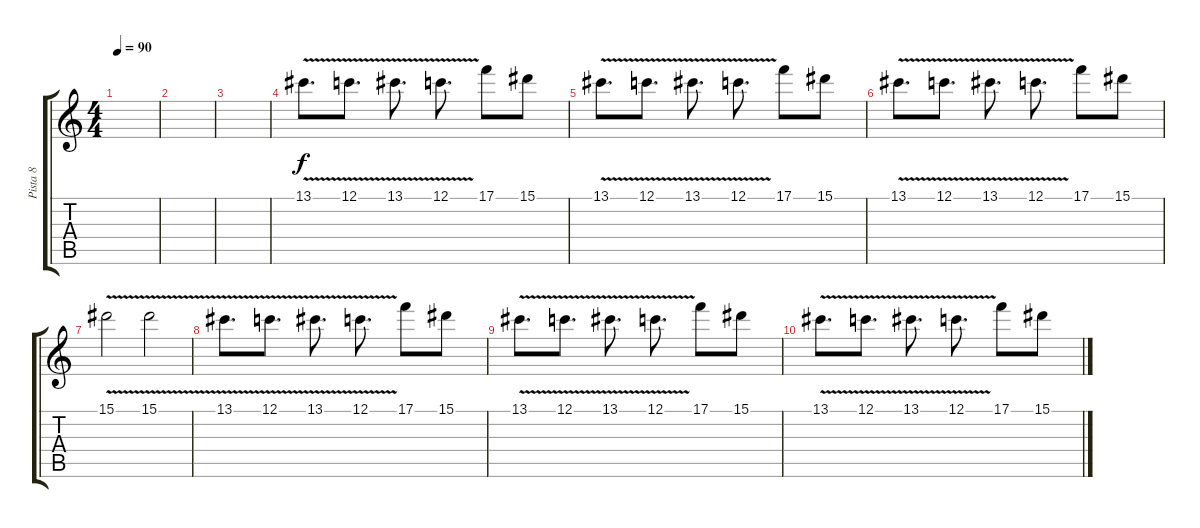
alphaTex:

\track ("Pista 8" "Pista 8") {instrument overdrivenguitar}
\staff {score tabs}
\tuning (C4 G3 Eb3 Bb2 F2 C2) {hide}
\ts (4 4)
\tempo 90
\clef g2
\ks c
|
|
|
13.1{v}.8{d} 12.1{v}.8{d} 13.1{v}.8{d} 12.1{v}.8{d} 17.1.8 15.1.8 |
13.1{v}.8{d} 12.1{v}.8{d} 13.1{v}.8{d} 12.1{v}.8{d} 17.1.8 15.1.8 |
13.1{v}.8{d} 12.1{v}.8{d} 13.1{v}.8{d} 12.1{v}.8{d} 17.1.8 15.1.8 |
15.1{v}.2 15.1{v}.2 |
13.1{v}.8{d} 12.1{v}.8{d} 13.1{v}.8{d} 12.1{v}.8{d} 17.1.8 15.1.8 |
13.1{v}.8{d} 12.1{v}.8{d} 13.1{v}.8{d} 12.1{v}.8{d} 17.1.8 15.1.8 |
13.1{v}.8{d} 12.1{v}.8{d} 13.1{v}.8{d} 12.1{v}.8{d} 17.1.8 15.1.8
